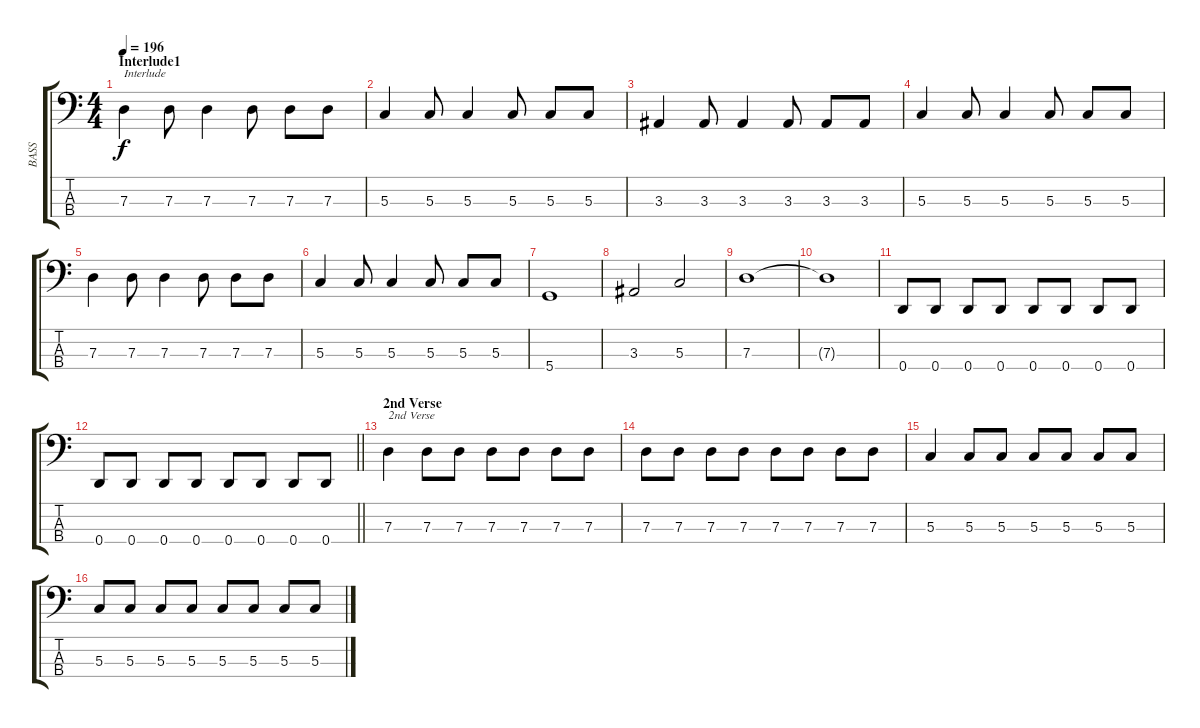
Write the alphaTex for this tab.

\track ("BASS" "BASS") {instrument electricbassfinger}
\staff {score tabs}
\tuning (F2 C2 G1 D1) {hide}
\ts (4 4)
\section ("" "Interlude1")
\tempo 196
\clef f4
\ks c
7.3.4{txt "Interlude" dy f} 7.3.8 7.3.4 7.3.8 7.3.8 7.3.8 |
5.3.4 5.3.8 5.3.4 5.3.8 5.3.8 5.3.8 |
3.3.4 3.3.8 3.3.4 3.3.8 3.3.8 3.3.8 |
5.3.4 5.3.8 5.3.4 5.3.8 5.3.8 5.3.8 |
7.3.4 7.3.8 7.3.4 7.3.8 7.3.8 7.3.8 |
5.3.4 5.3.8 5.3.4 5.3.8 5.3.8 5.3.8 |
5.4.1 |
3.3.2 5.3.2 |
7.3.1 |
7.3{t}.1 |
0.4.8 0.4.8 0.4.8 0.4.8 0.4.8 0.4.8 0.4.8 0.4.8 |
\barLineRight lightlight
0.4.8 0.4.8 0.4.8 0.4.8 0.4.8 0.4.8 0.4.8 0.4.8 |
\section ("" "2nd Verse")
7.3.4{txt "2nd Verse"} 7.3.8 7.3.8 7.3.8 7.3.8 7.3.8 7.3.8 |
7.3.8 7.3.8 7.3.8 7.3.8 7.3.8 7.3.8 7.3.8 7.3.8 |
5.3.4 5.3.8 5.3.8 5.3.8 5.3.8 5.3.8 5.3.8 |
5.3.8 5.3.8 5.3.8 5.3.8 5.3.8 5.3.8 5.3.8 5.3.8
